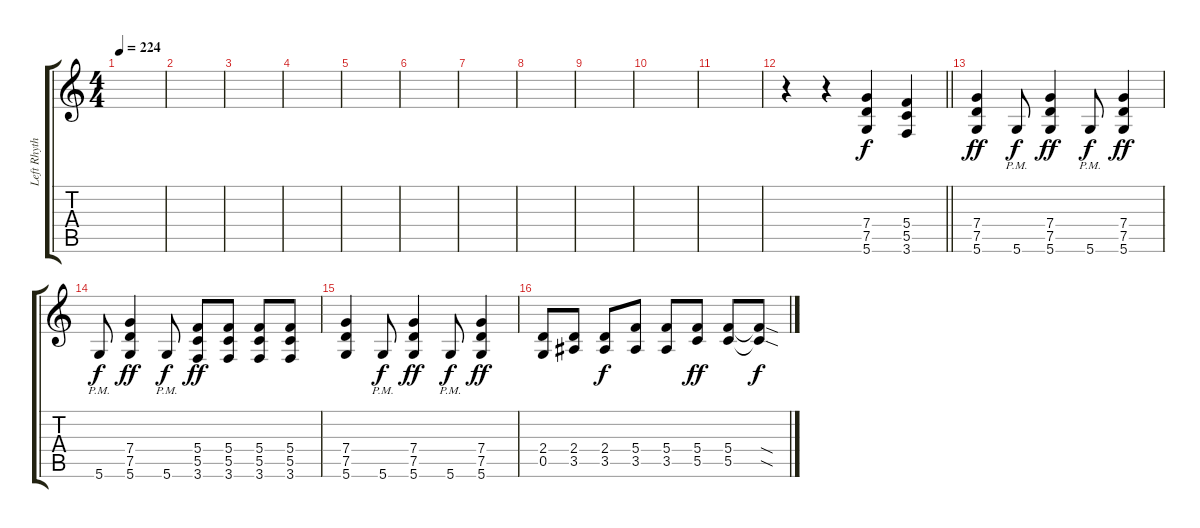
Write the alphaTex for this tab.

\track ("Left Rhythm" "Left Rhyth") {instrument overdrivenguitar}
\staff {score tabs}
\tuning (D4 A3 F3 C3 G2 D2) {hide}
\ts (4 4)
\tempo 224
\clef g2
\ks c
|
|
|
|
|
|
|
|
|
|
|
\barLineRight lightlight
r.4 r.4 (7.4 7.5 5.6).4 (5.4 5.5 3.6).4 |
(7.4 7.5 5.6).4{dy ff} 5.6{pm}.8{dy f} (7.4 7.5 5.6).4{dy ff} 5.6{pm}.8{dy f} (7.4 7.5 5.6).4{dy ff} |
5.6{pm}.8{dy f} (7.4 7.5 5.6).4{dy ff} 5.6{pm}.8{dy f} (5.4 5.5 3.6).8{dy ff} (5.4 5.5 3.6).8 (5.4 5.5 3.6).8 (5.4 5.5 3.6).8 |
(7.4 7.5 5.6).4 5.6{pm}.8{dy f} (7.4 7.5 5.6).4{dy ff} 5.6{pm}.8{dy f} (7.4 7.5 5.6).4{dy ff} |
(2.4 0.5).8 (2.4 3.5).8 (2.4 3.5).8{dy f} (5.4 3.5).8 (5.4 3.5).8 (5.4 5.5).8{dy ff} (5.4 5.5).8 (5.4{sod t} 5.5{sod t}).8{dy f}
